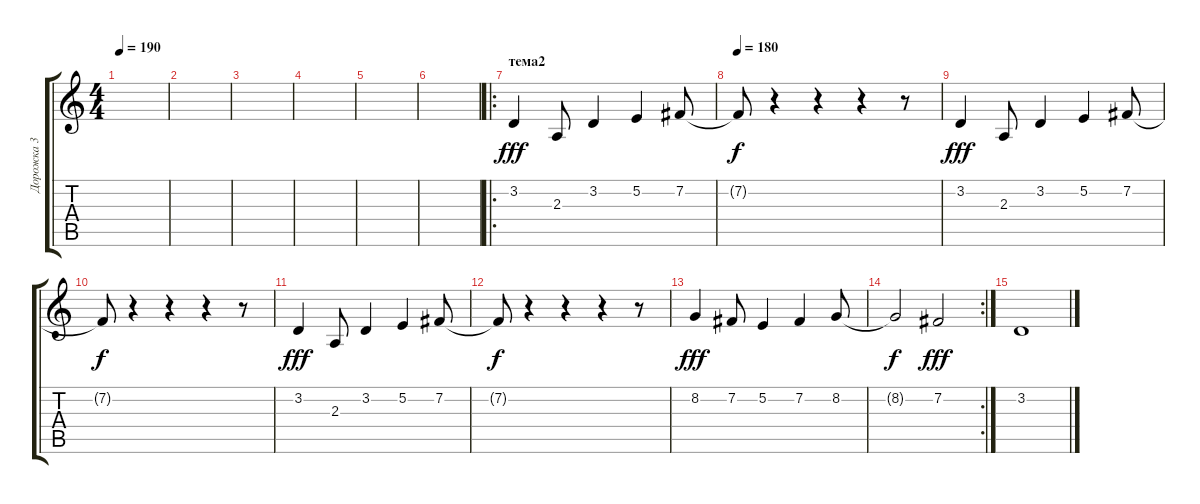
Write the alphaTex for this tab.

\track ("Дорожка 3" "Дорожка 3") {instrument trumpet}
\staff {score tabs}
\tuning (E4 B3 G3 D3 A2 E2) {hide}
\ts (4 4)
\tempo 190
\clef g2
\ks c
|
|
|
|
|
|
\ro
\section ("" "тема2")
3.2.4{dy fff} 2.3.8 3.2.4 5.2.4 7.2.8 |
\tempo 180
7.2{t}.8{dy f} r.4 r.4 r.4 r.8 |
3.2.4{dy fff} 2.3.8 3.2.4 5.2.4 7.2.8 |
7.2{t}.8{dy f} r.4 r.4 r.4 r.8 |
3.2.4{dy fff} 2.3.8 3.2.4 5.2.4 7.2.8 |
7.2{t}.8{dy f} r.4 r.4 r.4 r.8 |
8.2.4{dy fff} 7.2.8 5.2.4 7.2.4 8.2.8 |
\rc 2
8.2{t}.2{dy f} 7.2.2{dy fff} |
3.2.1
